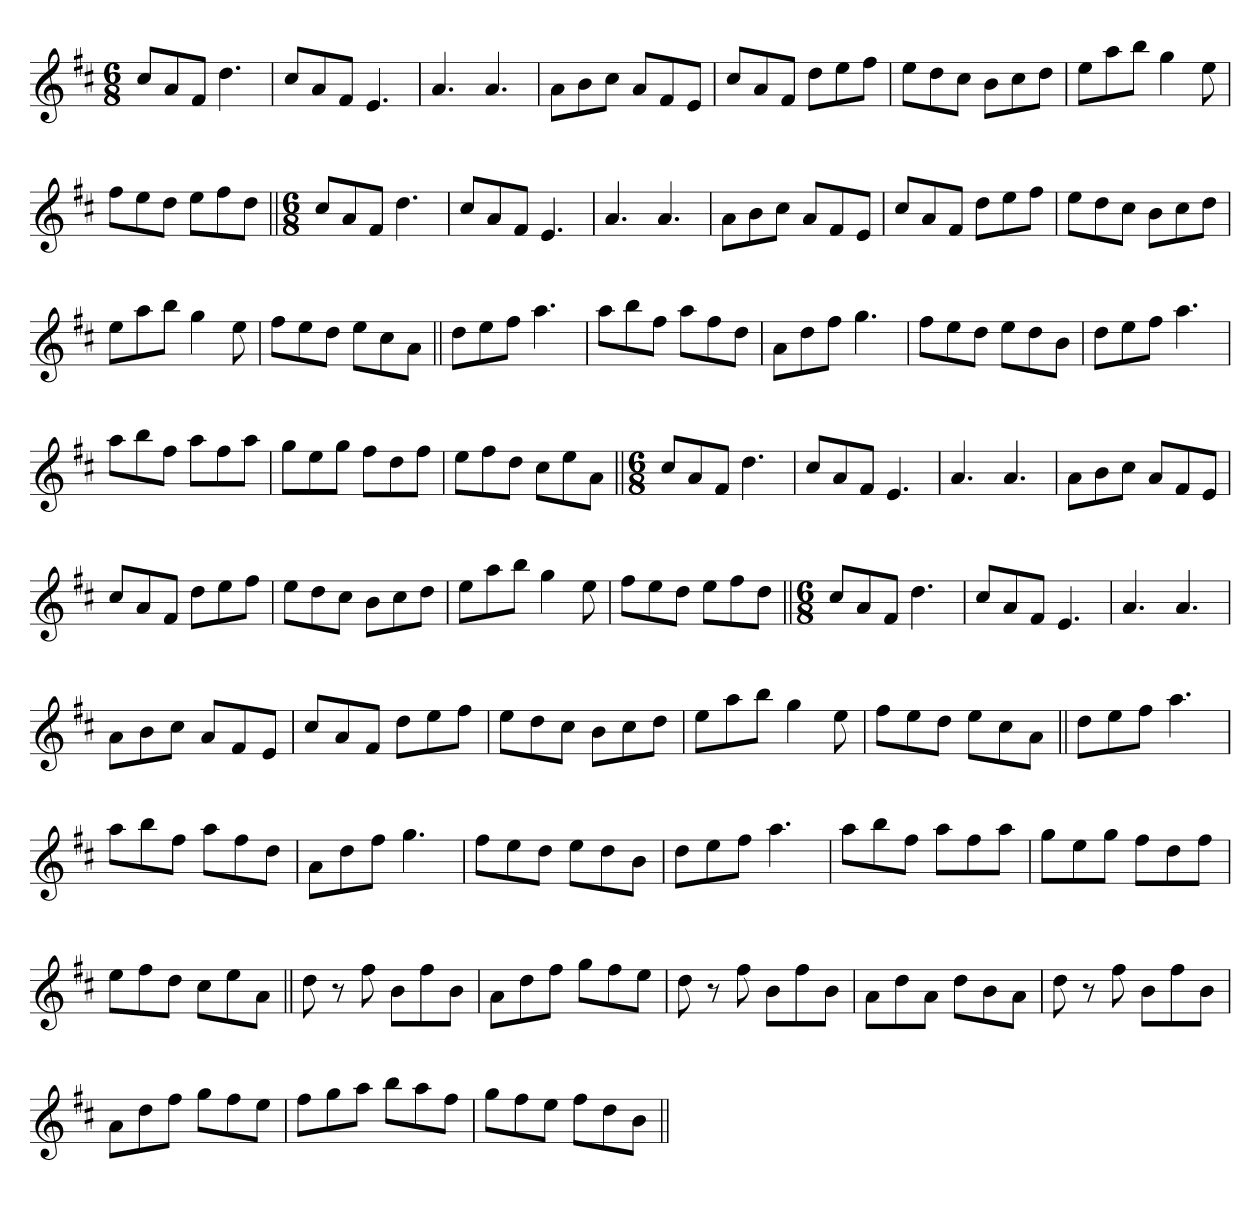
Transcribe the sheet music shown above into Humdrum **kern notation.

**kern
*part1
*staff1
*clefG2
*k[f#c#]
*D:
*M6/8
=
8cc#L
8a
8f#J
4.dd
=
8cc#L
8a
8f#J
4.e
=
4.a
4.a
=
8aL
8b
8cc#J
8aL
8f#
8eJ
=
8cc#L
8a
8f#J
8ddL
8ee
8ff#J
=
8eeL
8dd
8cc#J
8bL
8cc#
8ddJ
=
8eeL
8aa
8bbJ
4gg
8ee
=
8ff#L
8ee
8ddJ
8eeL
8ff#
8ddJ
=||
*M6/8
8cc#L
8a
8f#J
4.dd
=
8cc#L
8a
8f#J
4.e
=
4.a
4.a
=
8aL
8b
8cc#J
8aL
8f#
8eJ
=
8cc#L
8a
8f#J
8ddL
8ee
8ff#J
=
8eeL
8dd
8cc#J
8bL
8cc#
8ddJ
=
8eeL
8aa
8bbJ
4gg
8ee
=
8ff#L
8ee
8ddJ
8eeL
8cc#
8aJ
=||
8ddL
8ee
8ff#J
4.aa
=
8aaL
8bb
8ff#J
8aaL
8ff#
8ddJ
=
8aL
8dd
8ff#J
4.gg
=
8ff#L
8ee
8ddJ
8eeL
8dd
8bJ
=
8ddL
8ee
8ff#J
4.aa
=
8aaL
8bb
8ff#J
8aaL
8ff#
8aaJ
=
8ggL
8ee
8ggJ
8ff#L
8dd
8ff#J
=
8eeL
8ff#
8ddJ
8cc#L
8ee
8aJ
=||
*M6/8
8cc#L
8a
8f#J
4.dd
=
8cc#L
8a
8f#J
4.e
=
4.a
4.a
=
8aL
8b
8cc#J
8aL
8f#
8eJ
=
8cc#L
8a
8f#J
8ddL
8ee
8ff#J
=
8eeL
8dd
8cc#J
8bL
8cc#
8ddJ
=
8eeL
8aa
8bbJ
4gg
8ee
=
8ff#L
8ee
8ddJ
8eeL
8ff#
8ddJ
=||
*M6/8
8cc#L
8a
8f#J
4.dd
=
8cc#L
8a
8f#J
4.e
=
4.a
4.a
=
8aL
8b
8cc#J
8aL
8f#
8eJ
=
8cc#L
8a
8f#J
8ddL
8ee
8ff#J
=
8eeL
8dd
8cc#J
8bL
8cc#
8ddJ
=
8eeL
8aa
8bbJ
4gg
8ee
=
8ff#L
8ee
8ddJ
8eeL
8cc#
8aJ
=||
8ddL
8ee
8ff#J
4.aa
=
8aaL
8bb
8ff#J
8aaL
8ff#
8ddJ
=
8aL
8dd
8ff#J
4.gg
=
8ff#L
8ee
8ddJ
8eeL
8dd
8bJ
=
8ddL
8ee
8ff#J
4.aa
=
8aaL
8bb
8ff#J
8aaL
8ff#
8aaJ
=
8ggL
8ee
8ggJ
8ff#L
8dd
8ff#J
=
8eeL
8ff#
8ddJ
8cc#L
8ee
8aJ
=||
8dd
8r
8ff#
8bL
8ff#
8bJ
=
8aL
8dd
8ff#J
8ggL
8ff#
8eeJ
=
8dd
8r
8ff#
8bL
8ff#
8bJ
=
8aL
8dd
8aJ
8ddL
8b
8aJ
=
8dd
8r
8ff#
8bL
8ff#
8bJ
=
8aL
8dd
8ff#J
8ggL
8ff#
8eeJ
=
8ff#L
8gg
8aaJ
8bbL
8aa
8ff#J
=
8ggL
8ff#
8eeJ
8ff#L
8dd
8bJ
=||
*-
